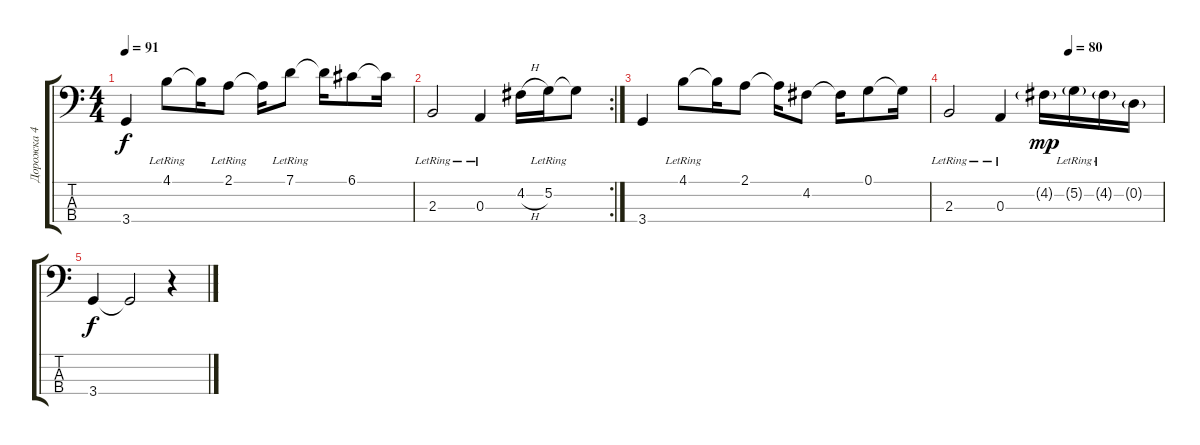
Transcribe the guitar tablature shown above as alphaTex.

\track ("Дорожка 4" "Дорожка 4") {instrument electricbassfinger}
\staff {score tabs}
\tuning (G2 D2 A1 E1) {hide}
\ts (4 4)
\tempo 91
\clef f4
\ks c
3.4.4{dy f} 4.1{lr}.8 4.1{t}.16 2.1{lr}.8 2.1{t}.16 7.1{lr}.8 7.1{t}.16 6.1.8 6.1{t}.16 |
\rc 2
2.3{lr}.2 0.3{lr}.4 4.2{h}.16 5.2{lr}.16 5.2{t}.8 |
3.4.4 4.1{lr}.8 4.1{t}.16 2.1.8 2.1{t}.16 4.2.8 4.2{t}.16 0.1.8 0.1{t}.16 |
\tempo (80 0.5625)
2.3{lr}.2 0.3{lr}.4 4.2{g}.16{dy mp} 5.2{g lr}.16 4.2{g lr}.16 0.2{g}.16 |
3.4.4{dy f} 3.4{t}.2 r.4
